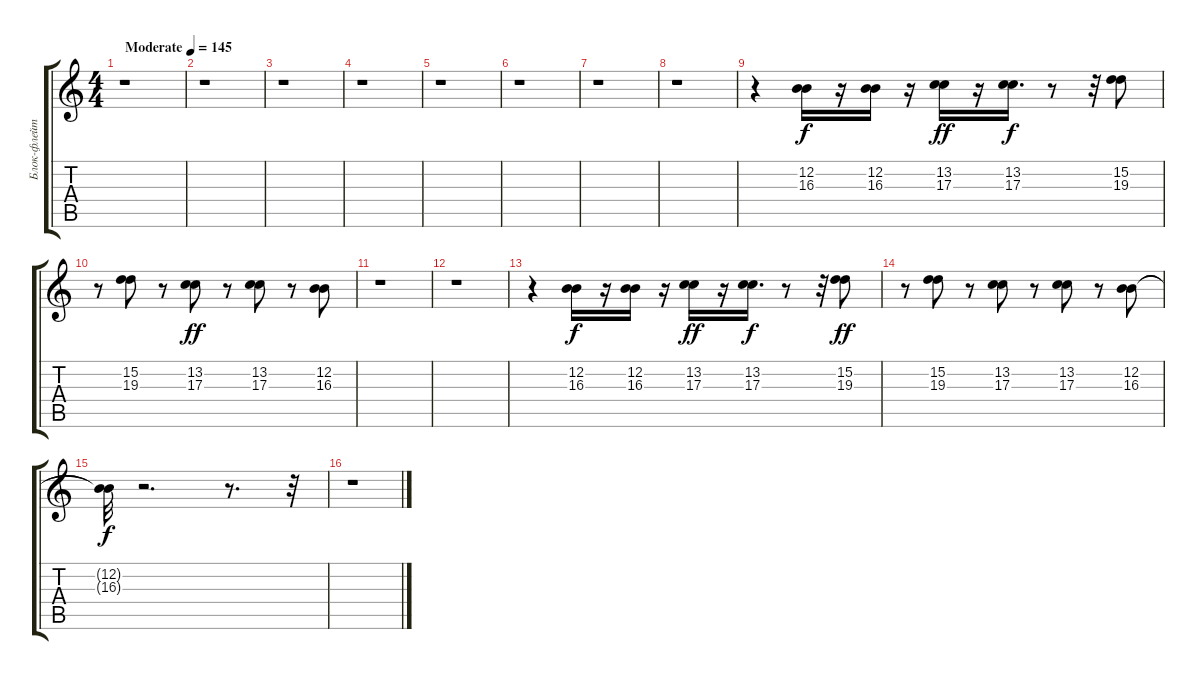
\track ("Блок-флейта" "Блок-флейт") {instrument recorder}
\staff {score tabs}
\tuning (E4 B3 G3 D3 A2 E2) {hide}
\ts (4 4)
\tempo (145 "Moderate")
\clef g2
\ks c
r.1{dy f instrument recorder} |
r.1 |
r.1 |
r.1 |
r.1 |
r.1 |
r.1 |
r.1 |
r.4 (12.2 16.3).16 r.16 (12.2 16.3).16 r.16 (13.2 17.3).16{dy ff} r.16 (13.2 17.3).16{d dy f} r.8 r.32 (15.2 19.3).8 |
r.8 (15.2 19.3).8 r.8 (13.2 17.3).8{dy ff} r.8 (13.2 17.3).8 r.8 (12.2 16.3).8 |
r.1 |
r.1 |
r.4 (12.2 16.3).16{dy f} r.16 (12.2 16.3).16 r.16 (13.2 17.3).16{dy ff} r.16 (13.2 17.3).16{d dy f} r.8 r.32 (15.2 19.3).8{dy ff} |
r.8 (15.2 19.3).8 r.8 (13.2 17.3).8 r.8 (13.2 17.3).8 r.8 (12.2 16.3).8 |
(12.2{t} 16.3{t}).32{dy f} r.2{d} r.8{d} r.32 |
r.1
